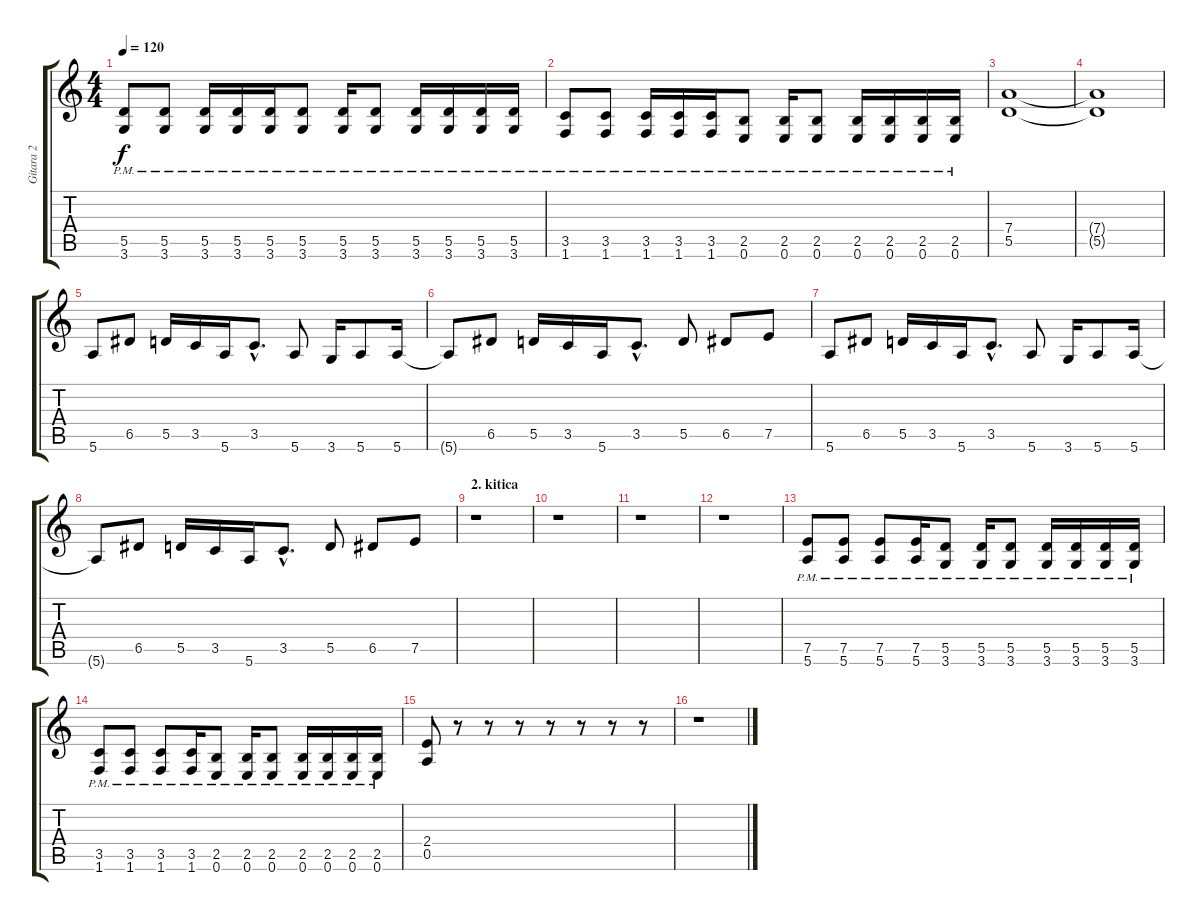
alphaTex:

\track ("Gitara 2" "Gitara 2") {instrument overdrivenguitar}
\staff {score tabs}
\tuning (E4 B3 G3 D3 A2 E2) {hide}
\ts (4 4)
\tempo 120
\clef g2
\ks c
(5.5{pm} 3.6{pm}).8{dy f} (5.5{pm} 3.6{pm}).8 (5.5{pm} 3.6{pm}).16 (5.5{pm} 3.6{pm}).16 (5.5{pm} 3.6{pm}).16 (5.5{pm} 3.6{pm}).8 (5.5{pm} 3.6{pm}).16 (5.5{pm} 3.6{pm}).8 (5.5{pm} 3.6{pm}).16 (5.5{pm} 3.6{pm}).16 (5.5{pm} 3.6{pm}).16 (5.5{pm} 3.6{pm}).16 |
(3.5{pm} 1.6{pm}).8 (3.5{pm} 1.6{pm}).8 (3.5{pm} 1.6{pm}).16 (3.5{pm} 1.6{pm}).16 (3.5{pm} 1.6{pm}).16 (2.5{pm} 0.6{pm}).8 (2.5{pm} 0.6{pm}).16 (2.5{pm} 0.6{pm}).8 (2.5{pm} 0.6{pm}).16 (2.5{pm} 0.6{pm}).16 (2.5{pm} 0.6{pm}).16 (2.5{pm} 0.6{pm}).16 |
(7.4 5.5).1 |
(7.4{t} 5.5{t}).1 |
5.6.8 6.5.8 5.5.16 3.5.16 5.6.16 3.5{hac}.8{d} 5.6.8 3.6.16 5.6.8 5.6.16 |
5.6{t}.8 6.5.8 5.5.16 3.5.16 5.6.16 3.5{hac}.8{d} 5.5.8 6.5.8 7.5.8 |
5.6.8 6.5.8 5.5.16 3.5.16 5.6.16 3.5{hac}.8{d} 5.6.8 3.6.16 5.6.8 5.6.16 |
5.6{t}.8 6.5.8 5.5.16 3.5.16 5.6.16 3.5{hac}.8{d} 5.5.8 6.5.8 7.5.8 |
\section ("" "2. kitica")
r.1 |
r.1 |
r.1 |
r.1 |
(7.5{pm} 5.6{pm}).8 (7.5{pm} 5.6{pm}).8 (7.5{pm} 5.6{pm}).8 (7.5{pm} 5.6{pm}).16 (5.5{pm} 3.6{pm}).8 (5.5{pm} 3.6{pm}).16 (5.5{pm} 3.6{pm}).8 (5.5{pm} 3.6{pm}).16 (5.5{pm} 3.6{pm}).16 (5.5{pm} 3.6{pm}).16 (5.5{pm} 3.6{pm}).16 |
(3.5{pm} 1.6{pm}).8 (3.5{pm} 1.6{pm}).8 (3.5{pm} 1.6{pm}).8 (3.5{pm} 1.6{pm}).16 (2.5{pm} 0.6{pm}).8 (2.5{pm} 0.6{pm}).16 (2.5{pm} 0.6{pm}).8 (2.5{pm} 0.6{pm}).16 (2.5{pm} 0.6{pm}).16 (2.5{pm} 0.6{pm}).16 (2.5{pm} 0.6{pm}).16 |
(2.4 0.5).8 r.8 r.8 r.8 r.8 r.8 r.8 r.8 |
r.1
